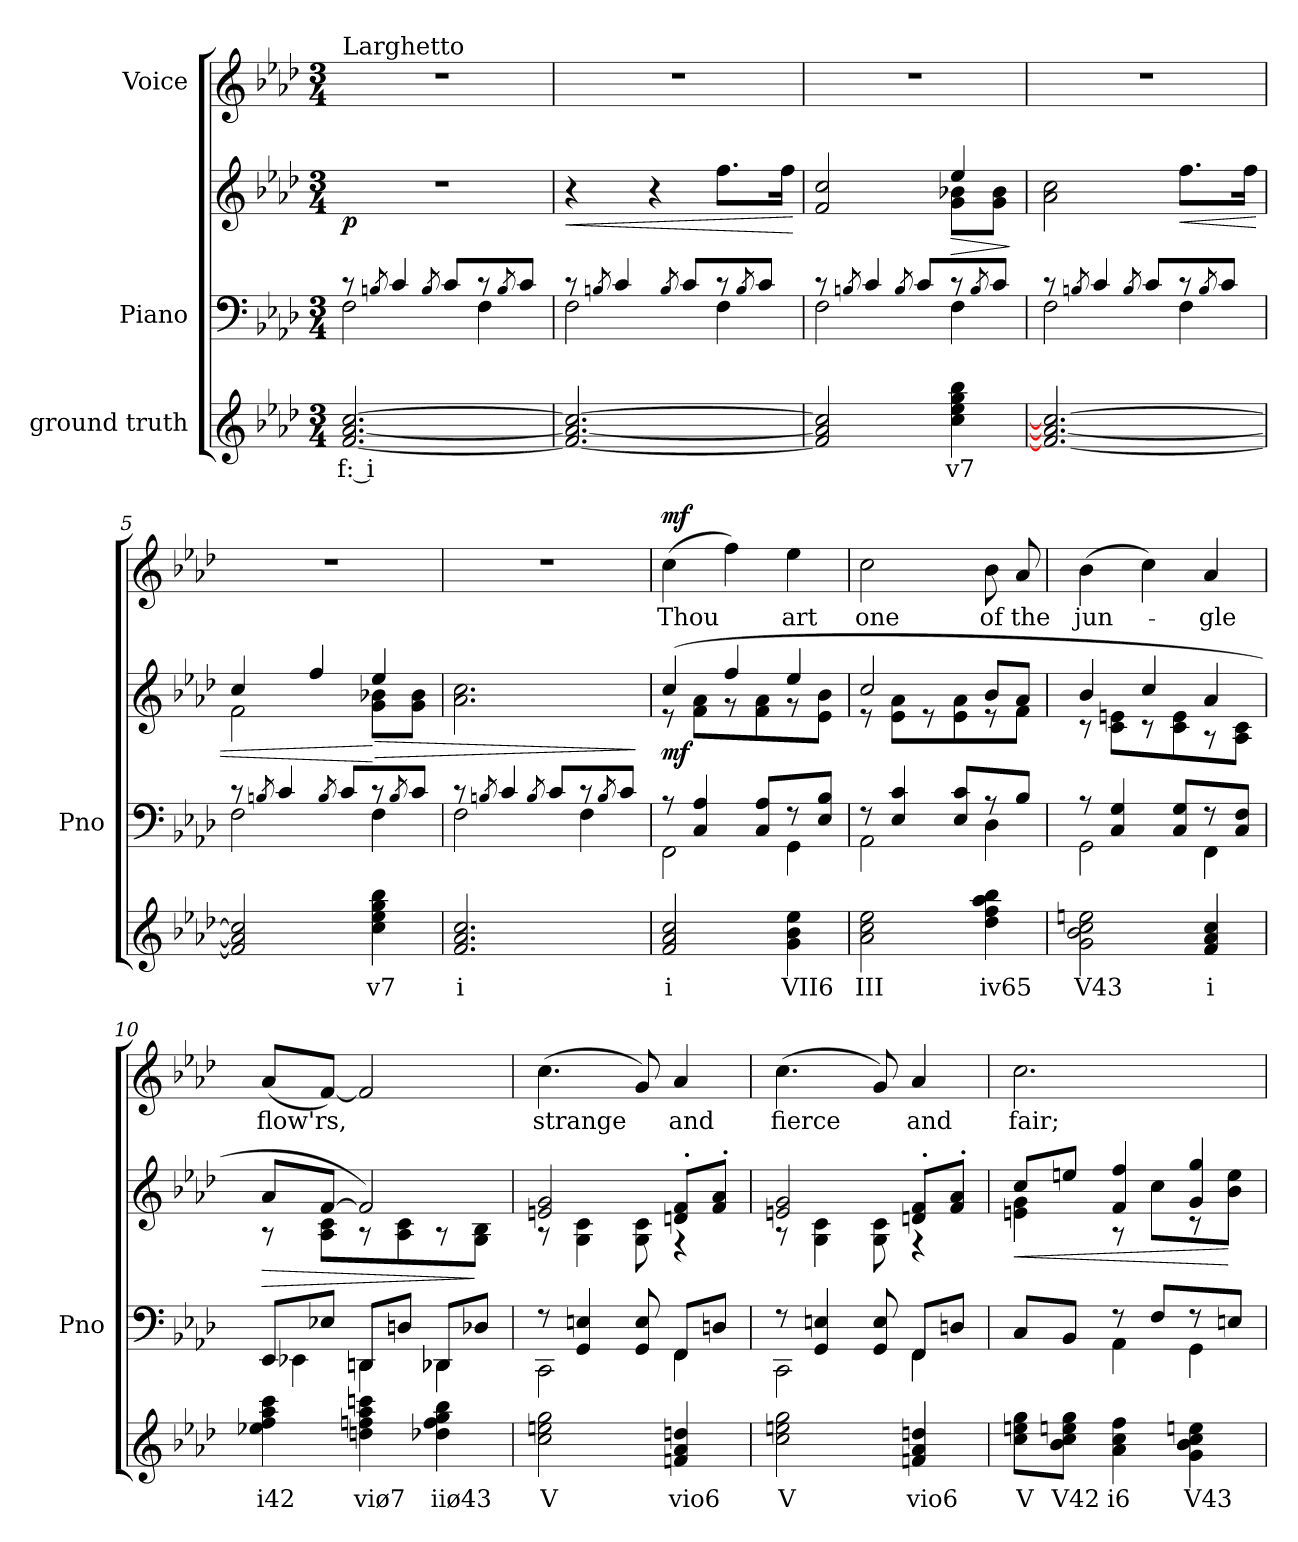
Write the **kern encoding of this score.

**kern	**text	**kern	**kern	**dynam	**kern	**text	**dynam
*part3	*part3	*part2	*part2	*part2	*part1	*part1	*part1
*staff4	*staff4	*staff3	*staff2	*staff2/3	*staff1	*staff1	*staff1
*I"ground truth	*	*I"Piano	*	*	*I"Voice	*	*
*	*	*I'Pno	*	*	*	*	*
*	*	*clefF4	*clefG2	*	*clefG2	*	*
*k[b-e-a-d-]	*	*k[b-e-a-d-]	*k[b-e-a-d-]	*	*k[b-e-a-d-]	*	*
*M3/4	*	*M3/4	*M3/4	*	*M3/4	*	*
*MM80	*	*MM80	*MM80	*	*MM80	*	*
=1	=1	=1	=1	=1	=1	=1	=1
*	*	*^	*	*	*	*	*
!	!	!	!	!	!	!LO:TX:a:t=Larghetto	!	!
!	!	!	!	!	!LO:DY:b	!	!	!
[2.f [2.a- [2.cc	f: i	8r	2F\	2.r	p	2.r	.	.
.	.	8qBn/	.	.	.	.	.	.
.	.	4c/	.	.	.	.	.	.
.	.	8qB/	.	.	.	.	.	.
.	.	8c/L	.	.	.	.	.	.
.	.	8r	4F\	.	.	.	.	.
.	.	8qB/	.	.	.	.	.	.
.	.	8c/J	.	.	.	.	.	.
=2	=2	=2	=2	=2	=2	=2	=2	=2
!	!	!	!	!	!LO:HP:b	!	!	!
2.f_ 2.a-_ 2.cc_	.	8r	2F\	4r	<	2.r	.	.
.	.	8qBn/	.	.	.	.	.	.
.	.	4c/	.	.	.	.	.	.
.	.	.	.	4r	.	.	.	.
.	.	8qB/	.	.	.	.	.	.
.	.	8c/L	.	.	.	.	.	.
.	.	8r	4F\	(<8.ff\L	.	.	.	.
.	.	8qB/	.	.	.	.	.	.
.	.	8c/J	.	.	.	.	.	.
.	.	.	.	16ff\Jk	.	.	.	.
*	*	*v	*v	*	*	*	*	*
.	.	.	.	[	.	.	.
=3	=3	=3	=3	=3	=3	=3	=3
*	*	*^	*^	*	*	*	*
2f] 2a-] 2cc]	.	8r	2F\	2f/ 2cc/	2ryy	.	2.r	.	.
.	.	8qBn/	.	.	.	.	.	.	.
.	.	4c/)	.	.	.	.	.	.	.
.	.	8qB/	.	.	.	.	.	.	.
.	.	8c/L	.	.	.	.	.	.	.
!	!	!	!	!	!	!LO:HP:b	!	!	!
4cc 4ee- 4gg 4bb-	v7	8r	4F\	4ee-/	8g\ 8b-X\L	>	.	.	.
.	.	8qB/	.	.	.	.	.	.	.
.	.	8c/J	.	.	8g\ 8b-\J	.	.	.	.
*	*	*v	*v	*	*	*	*	*	*
*	*	*	*v	*v	*	*	*	*
.	.	.	.	]	.	.	.
=4	=4	=4	=4	=4	=4	=4	=4
*	*	*^	*	*	*	*	*
2.f_ 2.a-_ 2.cc_	.	8r	2F\	(2a-\ 2cc\	.	2.r	.	.
.	.	8qBn/	.	.	.	.	.	.
.	.	4c/	.	.	.	.	.	.
.	.	8qB/	.	.	.	.	.	.
.	.	8c/L	.	.	.	.	.	.
!	!	!	!	!	!LO:HP:b	!	!	!
.	.	8r	4F\	(<8.ff\L	<	.	.	.
.	.	8qB/	.	.	.	.	.	.
.	.	8c/J	.	.	.	.	.	.
.	.	.	.	16ff\Jk	.	.	.	.
=5	=5	=5	=5	=5	=5	=5	=5	=5
*	*	*	*	*^	*	*	*	*
2f] 2a-] 2cc]	.	8r	2F\	4cc/	2f\	.	2.r	.	.
.	.	8qBn/	.	.	.	.	.	.	.
.	.	4c/)	.	.	.	.	.	.	.
.	.	.	.	4ff/	.	.	.	.	.
.	.	8qB/	.	.	.	.	.	.	.
.	.	8c/L	.	.	.	.	.	.	.
!	!	!	!	!	!	!LO:HP:n=1:b	!	!	!
4cc 4ee- 4gg 4bb-	v7	8r	4F\	4ee-/	8g\ 8b-X\L	[ >	.	.	.
.	.	8qB/	.	.	.	.	.	.	.
.	.	8c/J	.	.	8g\ 8b-\J	.	.	.	.
*	*	*	*	*v	*v	*	*	*	*
=6	=6	=6	=6	=6	=6	=6	=6	=6
2.f 2.a- 2.cc	i	8r	2F\	(2.a-\ 2.cc\	.	2.r	.	.
.	.	8qBn/	.	.	.	.	.	.
.	.	4c/	.	.	.	.	.	.
.	.	8qB/	.	.	.	.	.	.
.	.	8c/L	.	.	.	.	.	.
.	.	8r	4F\	.	.	.	.	.
.	.	8qB/	.	.	.	.	.	.
.	.	8c/J	.	.	.	.	.	.
*	*	*v	*v	*	*	*	*	*
.	.	.	.	]	.	.	.
=7	=7	=7	=7	=7	=7	=7	=7
*	*	*^	*^	*	*	*	*
!	!	!	!	!	!	!LO:DY:b	!	!LO:LY:b	!LO:DY:a
2f 2a- 2cc	i	8r	2FF\	(>4cc/	8r	mf	(>4cc\	Thou	mf
.	.	4C/ 4A-/	.	.	8f\ 8a-\L	.	.	.	.
.	.	.	.	4ff/	8r	.	4ff\)	.	.
.	.	8C/ 8A-/L	.	.	8f\ 8a-\	.	.	.	.
!	!	!	!	!	!	!	!	!LO:LY:b	!
4g 4b- 4ee-	VII6	8r	4GG\	4ee-/	8r	.	4ee-\	art	.
.	.	8E-/ 8B-/J	.	.	8e-\ 8b-\J	.	.	.	.
=8	=8	=8	=8	=8	=8	=8	=8	=8	=8
!	!	!	!	!	!	!	!	!LO:LY:b	!
2a- 2cc 2ee-	III	8r	2AA-\	2cc/	8r	.	2cc\	one	.
.	.	4E-/ 4c/	.	.	8e-\ 8a-\L	.	.	.	.
.	.	.	.	.	8r	.	.	.	.
.	.	8E-/ 8c/L	.	.	8e-\ 8a-\	.	.	.	.
!	!	!	!	!	!	!	!	!LO:LY:b	!
4dd- 4ff 4aa- 4bb-	iv65	8r	4D-\	8b-/L	8r	.	8b-\	of	.
!	!	!	!	!	!	!	!	!LO:LY:b	!
.	.	8B-/J	.	8a-/J	8f\J	.	8a-/	the	.
=9	=9	=9	=9	=9	=9	=9	=9	=9	=9
!	!	!	!	!	!	!	!	!LO:LY:b	!
2g 2b- 2cc 2een	V43	8r	2GG\	4b-/	8r	.	(>4b-\	jun-	.
.	.	4C/ 4G/	.	.	8c\ 8en\L	.	.	.	.
.	.	.	.	4cc/	8r	.	4cc\)	.	.
.	.	8C/ 8G/L	.	.	8c\ 8e\	.	.	.	.
!	!	!	!	!	!	!	!	!LO:LY:b	!
4f 4a- 4cc	i	8r	4FF\	4a-/	8r	.	4a-/	-gle	.
.	.	8C/ 8F/J	.	.	8A-\ 8c\J	.	.	.	.
=10	=10	=10	=10	=10	=10	=10	=10	=10	=10
!	!	!	!	!	!	!LO:HP:b	!	!	!
!	!	!	!	!	!	!	!	!LO:LY:b	!
4ee-X 4ff 4aa- 4ccc	i42	8EE-/L	4EE-X\	8a-/L	8r	>	(<8a-/L	flow'rs,	.
.	.	8E-X/J	.	[8f/J	8A-\ 8c\L	.	[8f/J)	.	.
4ddn 4ffn 4aa- 4cccn	viø7	8DDn/L	4DD\	2f/])	8r	.	2f/]	.	.
.	.	8Dn/J	.	.	8A-\ 8c\	.	.	.	.
4dd-X 4ff 4gg 4bb-	iiø43	8DD-X/L	4DD-\	.	8r	.	.	.	.
.	.	8D-X/J	.	.	8G\ 8B-\J	]	.	.	.
=11	=11	=11	=11	=11	=11	=11	=11	=11	=11
!	!	!	!	!	!	!	!	!LO:LY:b	!
2cc 2een 2gg	V	8r	2CC\	2en/ 2g/	8r	.	(>4.cc\	strange	.
.	.	4GG/ 4En/	.	.	4G\ 4c\	.	.	.	.
.	.	8GG/ 8E/	.	.	8G\ 8c\	.	8g/)	.	.
!	!	!	!	!	!	!	!	!LO:LY:b	!
4fn 4a- 4ddn	vio6	8FF/L	4FF\	8dn/' 8f/'L	4r	.	4a-/	and	.
.	.	8Dn/J	.	8f/' 8a-/'J	.	.	.	.	.
=12	=12	=12	=12	=12	=12	=12	=12	=12	=12
!	!	!	!	!	!	!	!	!LO:LY:b	!
2cc 2een 2gg	V	8r	2CC\	2en/ 2g/	8r	.	(>4.cc\	fierce	.
.	.	4GG/ 4En/	.	.	4G\ 4c\	.	.	.	.
.	.	8GG/ 8E/	.	.	8G\ 8c\	.	8g/)	.	.
!	!	!	!	!	!	!	!	!LO:LY:b	!
4fn 4a- 4ddn	vio6	8FF/L	4FF\	8dn/' 8f/'L	4r	.	4a-/	and	.
.	.	8Dn/J	.	8f/' 8a-/'J	.	.	.	.	.
*	*	*	*	*v	*v	*	*	*	*
=13	=13	=13	=13	=13	=13	=13	=13	=13
!	!	!	!	!	!LO:HP:b	!	!	!
*	*	*	*	*^	*	*	*	*
*	*	*	*	*	*^	*	*	*	*
!	!	!	!	!	!	!	!	!	!LO:LY:b	!
8cc 8een 8ggL	V	8C/L	4ryy	8cc/L	4en\ 4g\	4ryy	<	2.cc\	fair;	.
8b- 8cc 8een 8ggJ	V42	8BB-/J	.	8een/J	.	.	.	.	.	.
4a- 4cc 4ff	i6	8r	4AA-\	4f/ 4ff/	8r	2ryy	.	.	.	.
.	.	8F/L	.	.	8cc\L	.	.	.	.	.
4g 4b- 4cc 4een	V43	8r	4GG\	4g/ 4gg/	8r	.	.	.	.	.
.	.	8En/J	.	.	8b-\ 8ee\J	.	[	.	.	.
*	*	*v	*v	*	*	*	*	*	*	*
*	*	*	*v	*v	*v	*	*	*	*
=	=	=	=	=	=	=	=
*-	*-	*-	*-	*-	*-	*-	*-
